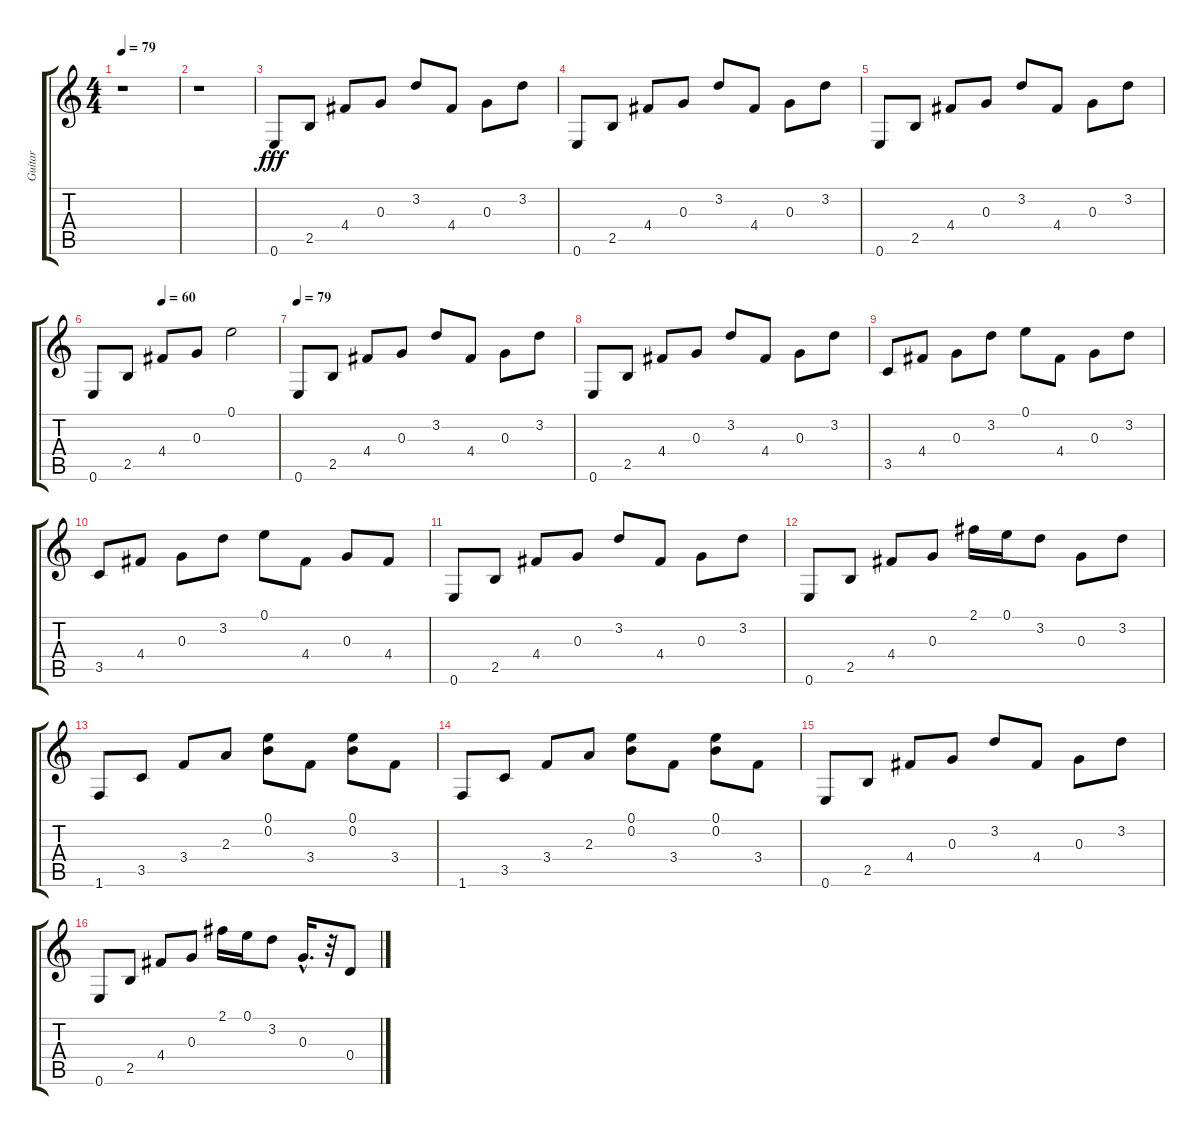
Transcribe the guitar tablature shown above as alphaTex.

\track ("Guitar" "Guitar") {instrument acousticguitarsteel}
\staff {score tabs}
\tuning (E4 B3 G3 D3 A2 E2) {hide}
\ts (4 4)
\tempo 79
\clef g2
\ks c
r.1{dy fff instrument acousticguitarsteel} |
r.1 |
0.6.8 2.5.8 4.4.8 0.3.8 3.2.8 4.4.8 0.3.8 3.2.8 |
0.6.8 2.5.8 4.4.8 0.3.8 3.2.8 4.4.8 0.3.8 3.2.8 |
0.6.8 2.5.8 4.4.8 0.3.8 3.2.8 4.4.8 0.3.8 3.2.8 |
\tempo (60 0.375)
0.6.8 2.5.8 4.4.8 0.3.8 0.1.2 |
\tempo 79
0.6.8 2.5.8 4.4.8 0.3.8 3.2.8 4.4.8 0.3.8 3.2.8 |
0.6.8 2.5.8 4.4.8 0.3.8 3.2.8 4.4.8 0.3.8 3.2.8 |
3.5.8 4.4.8 0.3.8 3.2.8 0.1.8 4.4.8 0.3.8 3.2.8 |
3.5.8 4.4.8 0.3.8 3.2.8 0.1.8 4.4.8 0.3.8 4.4.8 |
0.6.8 2.5.8 4.4.8 0.3.8 3.2.8 4.4.8 0.3.8 3.2.8 |
0.6.8 2.5.8 4.4.8 0.3.8 2.1.16 0.1.16 3.2.8 0.3.8 3.2.8 |
1.6.8 3.5.8 3.4.8 2.3.8 (0.1 0.2).8 3.4.8 (0.1 0.2).8 3.4.8 |
1.6.8 3.5.8 3.4.8 2.3.8 (0.1 0.2).8 3.4.8 (0.1 0.2).8 3.4.8 |
0.6.8 2.5.8 4.4.8 0.3.8 3.2.8 4.4.8 0.3.8 3.2.8 |
0.6.8 2.5.8 4.4.8 0.3.8 2.1.16 0.1.16 3.2.8 0.3{hac}.16{d} r.32 0.4.8
